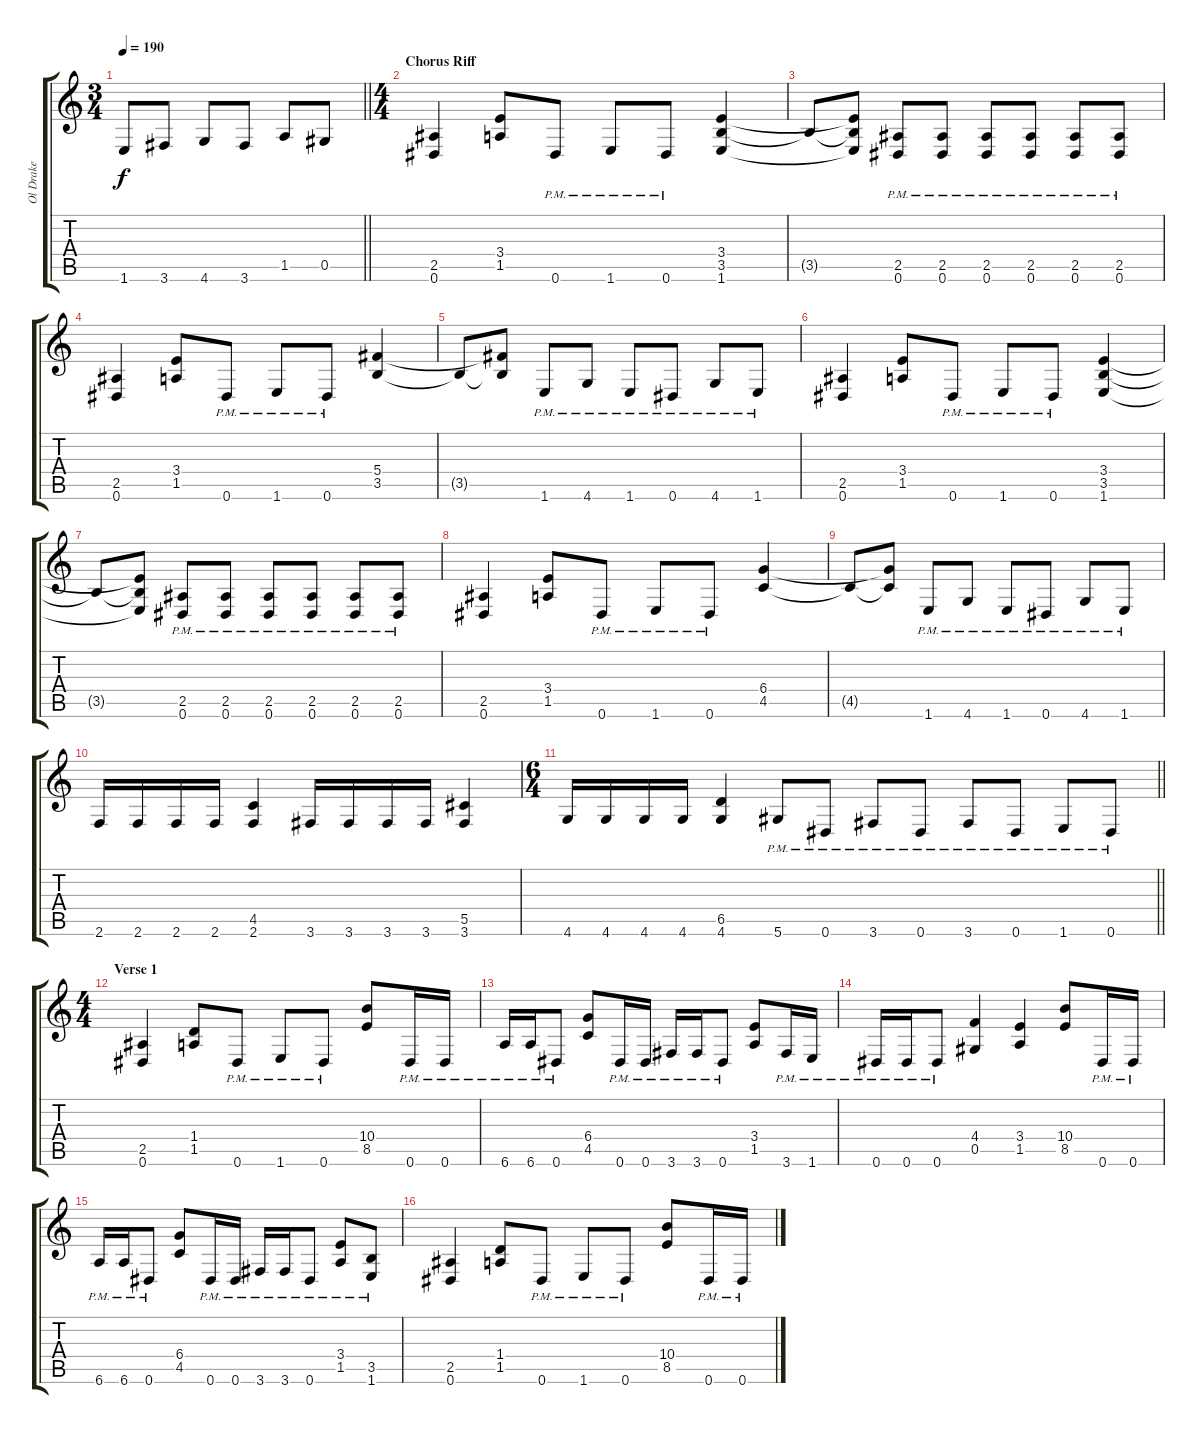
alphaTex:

\track ("Ol Drake" "Ol Drake") {instrument distortionguitar}
\staff {score tabs}
\tuning (Eb4 Bb3 Gb3 Db3 Ab2 Eb2) {hide}
\ts (3 4)
\tempo 190
\clef g2
\barLineRight lightlight
\ks c
1.6.8{dy f} 3.6.8 4.6.8 3.6.8 1.5.8 0.5.8 |
\ts (4 4)
\section ("" "Chorus Riff")
(2.5 0.6).4 (3.4 1.5).8 0.6{pm}.8 1.6{pm}.8 0.6{pm}.8 (3.4 3.5 1.6).4 |
3.5{t}.8 (3.4{t} 3.5{t} 1.6{t}).8 (2.5{pm} 0.6{pm}).8 (2.5{pm} 0.6{pm}).8 (2.5{pm} 0.6{pm}).8 (2.5{pm} 0.6{pm}).8 (2.5{pm} 0.6{pm}).8 (2.5{pm} 0.6{pm}).8 |
(2.5 0.6).4 (3.4 1.5).8 0.6{pm}.8 1.6{pm}.8 0.6{pm}.8 (5.4 3.5).4 |
3.5{t}.8 (5.4{t} 3.5{t}).8 1.6{pm}.8 4.6{pm}.8 1.6{pm}.8 0.6{pm}.8 4.6{pm}.8 1.6{pm}.8 |
(2.5 0.6).4 (3.4 1.5).8 0.6{pm}.8 1.6{pm}.8 0.6{pm}.8 (3.4 3.5 1.6).4 |
3.5{t}.8 (3.4{t} 3.5{t} 1.6{t}).8 (2.5{pm} 0.6{pm}).8 (2.5{pm} 0.6{pm}).8 (2.5{pm} 0.6{pm}).8 (2.5{pm} 0.6{pm}).8 (2.5{pm} 0.6{pm}).8 (2.5{pm} 0.6{pm}).8 |
(2.5 0.6).4 (3.4 1.5).8 0.6{pm}.8 1.6{pm}.8 0.6{pm}.8 (6.4 4.5).4 |
4.5{t}.8 (6.4{t} 4.5{t}).8 1.6{pm}.8 4.6{pm}.8 1.6{pm}.8 0.6{pm}.8 4.6{pm}.8 1.6{pm}.8 |
2.6.16 2.6.16 2.6.16 2.6.16 (4.5 2.6).4 3.6.16 3.6.16 3.6.16 3.6.16 (5.5 3.6).4 |
\ts (6 4)
\barLineRight lightlight
4.6.16 4.6.16 4.6.16 4.6.16 (6.5 4.6).4 5.6{pm}.8 0.6{pm}.8 3.6{pm}.8 0.6{pm}.8 3.6{pm}.8 0.6{pm}.8 1.6{pm}.8 0.6{pm}.8 |
\ts (4 4)
\section ("" "Verse 1")
(2.5 0.6).4 (1.4 1.5).8 0.6{pm}.8 1.6{pm}.8 0.6{pm}.8 (10.4 8.5).8 0.6{pm}.16 0.6{pm}.16 |
6.6{pm}.16 6.6{pm}.16 0.6{pm}.8 (6.4 4.5).8 0.6{pm}.16 0.6{pm}.16 3.6{pm}.16 3.6{pm}.16 0.6{pm}.8 (3.4 1.5).8 3.6{pm}.16 1.6{pm}.16 |
0.6{pm}.16 0.6{pm}.16 0.6{pm}.8 (4.4 0.5).4 (3.4 1.5).4 (10.4 8.5).8 0.6{pm}.16 0.6{pm}.16 |
6.6{pm}.16 6.6{pm}.16 0.6{pm}.8 (6.4 4.5).8 0.6{pm}.16 0.6{pm}.16 3.6{pm}.16 3.6{pm}.16 0.6{pm}.8 (3.4{pm} 1.5{pm}).8 (3.5{pm} 1.6{pm}).8 |
(2.5 0.6).4 (1.4 1.5).8 0.6{pm}.8 1.6{pm}.8 0.6{pm}.8 (10.4 8.5).8 0.6{pm}.16 0.6{pm}.16
